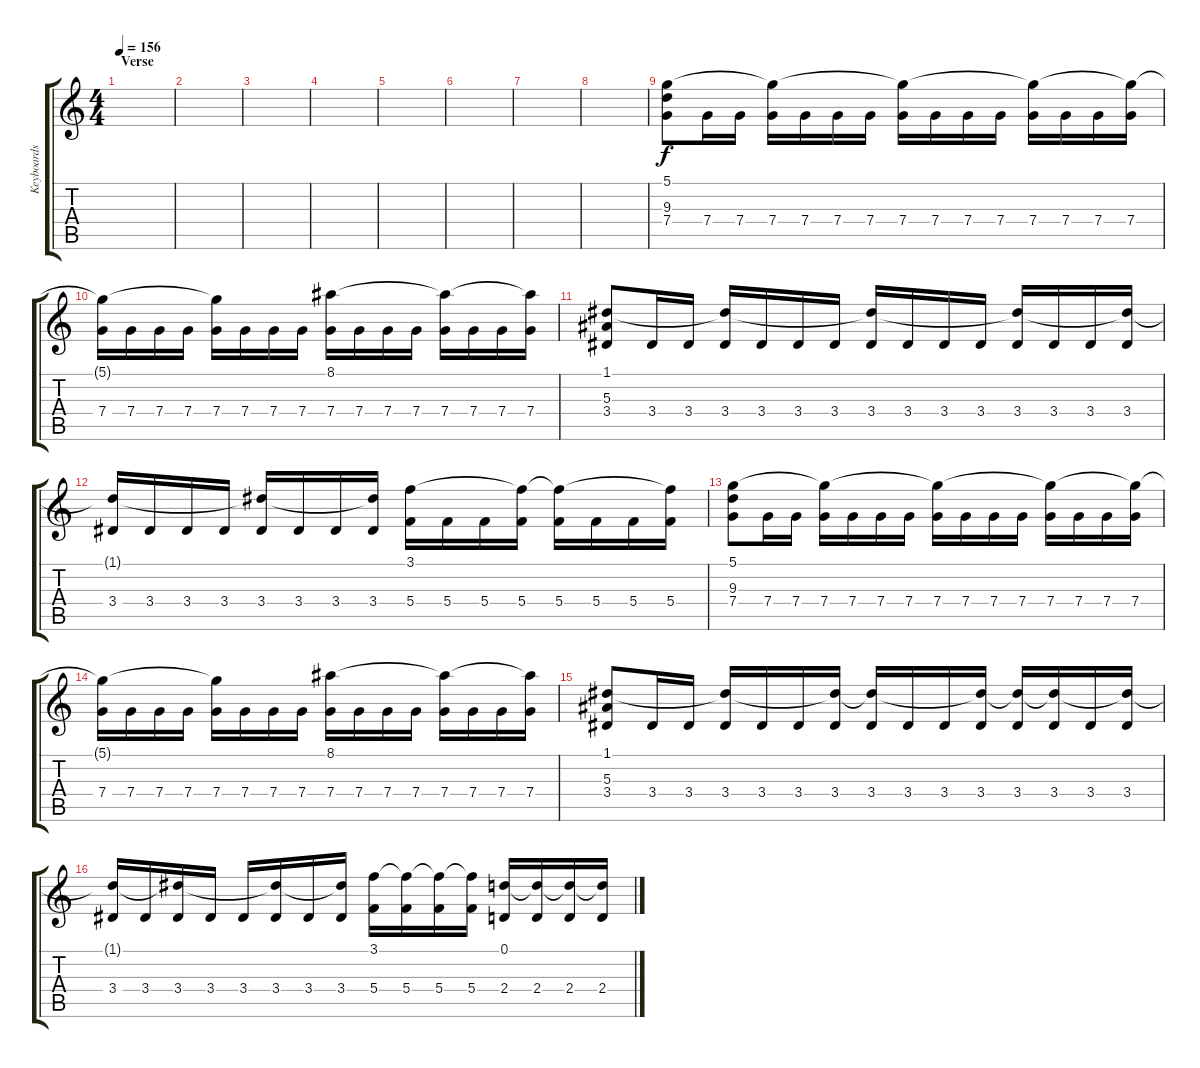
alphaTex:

\track ("Keyboards I" "Keyboards ") {instrument tremolostrings}
\staff {score tabs}
\tuning (D5 A4 F4 C4 G3 D3) {hide}
\ts (4 4)
\section ("" "Verse")
\tempo 156
\clef g2
\ks c
|
|
|
|
|
|
|
|
(5.1 9.3 7.4).8 7.4.16 7.4.16 (5.1{t} 7.4).16 7.4.16 7.4.16 7.4.16 (5.1{t} 7.4).16 7.4.16 7.4.16 7.4.16 (5.1{t} 7.4).16 7.4.16 7.4.16 (5.1{t} 7.4).16 |
(5.1{t} 7.4).16 7.4.16 7.4.16 7.4.16 (5.1{t} 7.4).16 7.4.16 7.4.16 7.4.16 (8.1 7.4).16 7.4.16 7.4.16 7.4.16 (8.1{t} 7.4).16 7.4.16 7.4.16 (8.1{t} 7.4).16 |
(1.1 5.3 3.4).8 3.4.16 3.4.16 (1.1{t} 3.4).16 3.4.16 3.4.16 3.4.16 (1.1{t} 3.4).16 3.4.16 3.4.16 3.4.16 (1.1{t} 3.4).16 3.4.16 3.4.16 (1.1{t} 3.4).16 |
(1.1{t} 3.4).16 3.4.16 3.4.16 3.4.16 (1.1{t} 3.4).16 3.4.16 3.4.16 (1.1{t} 3.4).16 (3.1 5.4).16 5.4.16 5.4.16 (3.1{t} 5.4).16 (3.1{t} 5.4).16 5.4.16 5.4.16 (3.1{t} 5.4).16 |
(5.1 9.3 7.4).8 7.4.16 7.4.16 (5.1{t} 7.4).16 7.4.16 7.4.16 7.4.16 (5.1{t} 7.4).16 7.4.16 7.4.16 7.4.16 (5.1{t} 7.4).16 7.4.16 7.4.16 (5.1{t} 7.4).16 |
(5.1{t} 7.4).16 7.4.16 7.4.16 7.4.16 (5.1{t} 7.4).16 7.4.16 7.4.16 7.4.16 (8.1 7.4).16 7.4.16 7.4.16 7.4.16 (8.1{t} 7.4).16 7.4.16 7.4.16 (8.1{t} 7.4).16 |
(1.1 5.3 3.4).8 3.4.16 3.4.16 (1.1{t} 3.4).16 3.4.16 3.4.16 (1.1{t} 3.4).16 (1.1{t} 3.4).16 3.4.16 3.4.16 (1.1{t} 3.4).16 (1.1{t} 3.4).16 (1.1{t} 3.4).16 3.4.16 (1.1{t} 3.4).16 |
(1.1{t} 3.4).16 3.4.16 (1.1{t} 3.4).16 3.4.16 3.4.16 (1.1{t} 3.4).16 3.4.16 (1.1{t} 3.4).16 (3.1 5.4).16 (3.1{t} 5.4).16 (3.1{t} 5.4).16 (3.1{t} 5.4).16 (0.1 2.4).16 (0.1{t} 2.4).16 (0.1{t} 2.4).16 (0.1{t} 2.4).16
